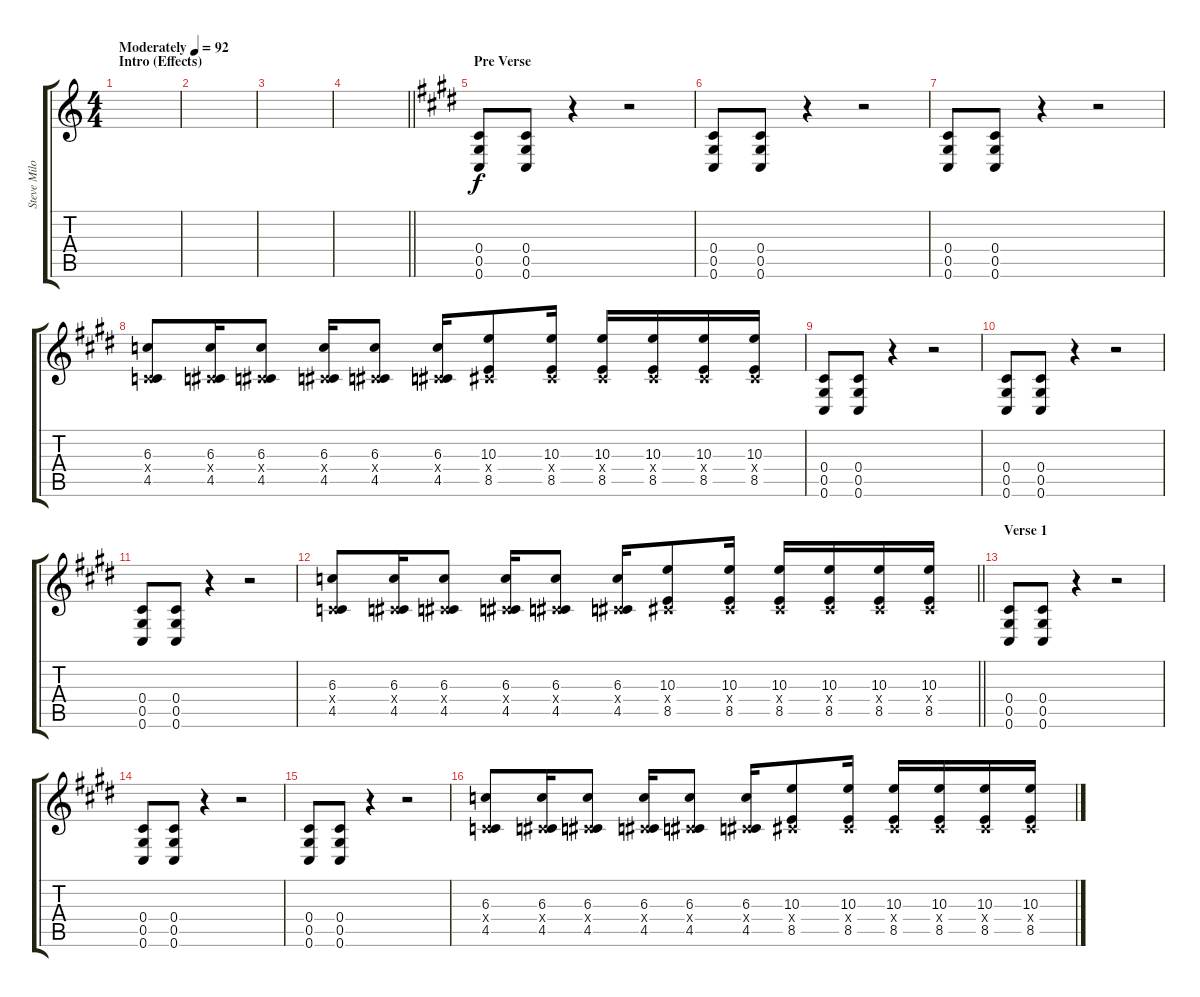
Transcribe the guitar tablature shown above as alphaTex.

\track ("Steve Miloszewski" "Steve Milo") {instrument distortionguitar}
\staff {score tabs}
\tuning (Eb4 Bb3 Gb3 Db3 Ab2 Db2) {hide}
\ts (4 4)
\section ("" "Intro (Effects)")
\tempo (92 "Moderately")
\clef g2
\ks c
|
|
|
\barLineRight lightlight
|
\section ("" "Pre Verse")
\ks c#minor
(0.4 0.5 0.6).8 (0.4 0.5 0.6).8 r.4 r.2 |
(0.4 0.5 0.6).8 (0.4 0.5 0.6).8 r.4 r.2 |
(0.4 0.5 0.6).8 (0.4 0.5 0.6).8 r.4 r.2 |
(6.3 0.4{x} 4.5).8 (6.3 0.4{x} 4.5).16 (6.3 0.4{x} 4.5).8 (6.3 0.4{x} 4.5).16 (6.3 0.4{x} 4.5).8 (6.3 0.4{x} 4.5).16 (10.3 0.4{x} 8.5).8 (10.3 0.4{x} 8.5).16 (10.3 0.4{x} 8.5).16 (10.3 0.4{x} 8.5).16 (10.3 0.4{x} 8.5).16 (10.3 0.4{x} 8.5).16 |
(0.4 0.5 0.6).8 (0.4 0.5 0.6).8 r.4 r.2 |
(0.4 0.5 0.6).8 (0.4 0.5 0.6).8 r.4 r.2 |
(0.4 0.5 0.6).8 (0.4 0.5 0.6).8 r.4 r.2 |
\barLineRight lightlight
(6.3 0.4{x} 4.5).8 (6.3 0.4{x} 4.5).16 (6.3 0.4{x} 4.5).8 (6.3 0.4{x} 4.5).16 (6.3 0.4{x} 4.5).8 (6.3 0.4{x} 4.5).16 (10.3 0.4{x} 8.5).8 (10.3 0.4{x} 8.5).16 (10.3 0.4{x} 8.5).16 (10.3 0.4{x} 8.5).16 (10.3 0.4{x} 8.5).16 (10.3 0.4{x} 8.5).16 |
\section ("" "Verse 1")
(0.4 0.5 0.6).8 (0.4 0.5 0.6).8 r.4 r.2 |
(0.4 0.5 0.6).8 (0.4 0.5 0.6).8 r.4 r.2 |
(0.4 0.5 0.6).8 (0.4 0.5 0.6).8 r.4 r.2 |
(6.3 0.4{x} 4.5).8 (6.3 0.4{x} 4.5).16 (6.3 0.4{x} 4.5).8 (6.3 0.4{x} 4.5).16 (6.3 0.4{x} 4.5).8 (6.3 0.4{x} 4.5).16 (10.3 0.4{x} 8.5).8 (10.3 0.4{x} 8.5).16 (10.3 0.4{x} 8.5).16 (10.3 0.4{x} 8.5).16 (10.3 0.4{x} 8.5).16 (10.3 0.4{x} 8.5).16
